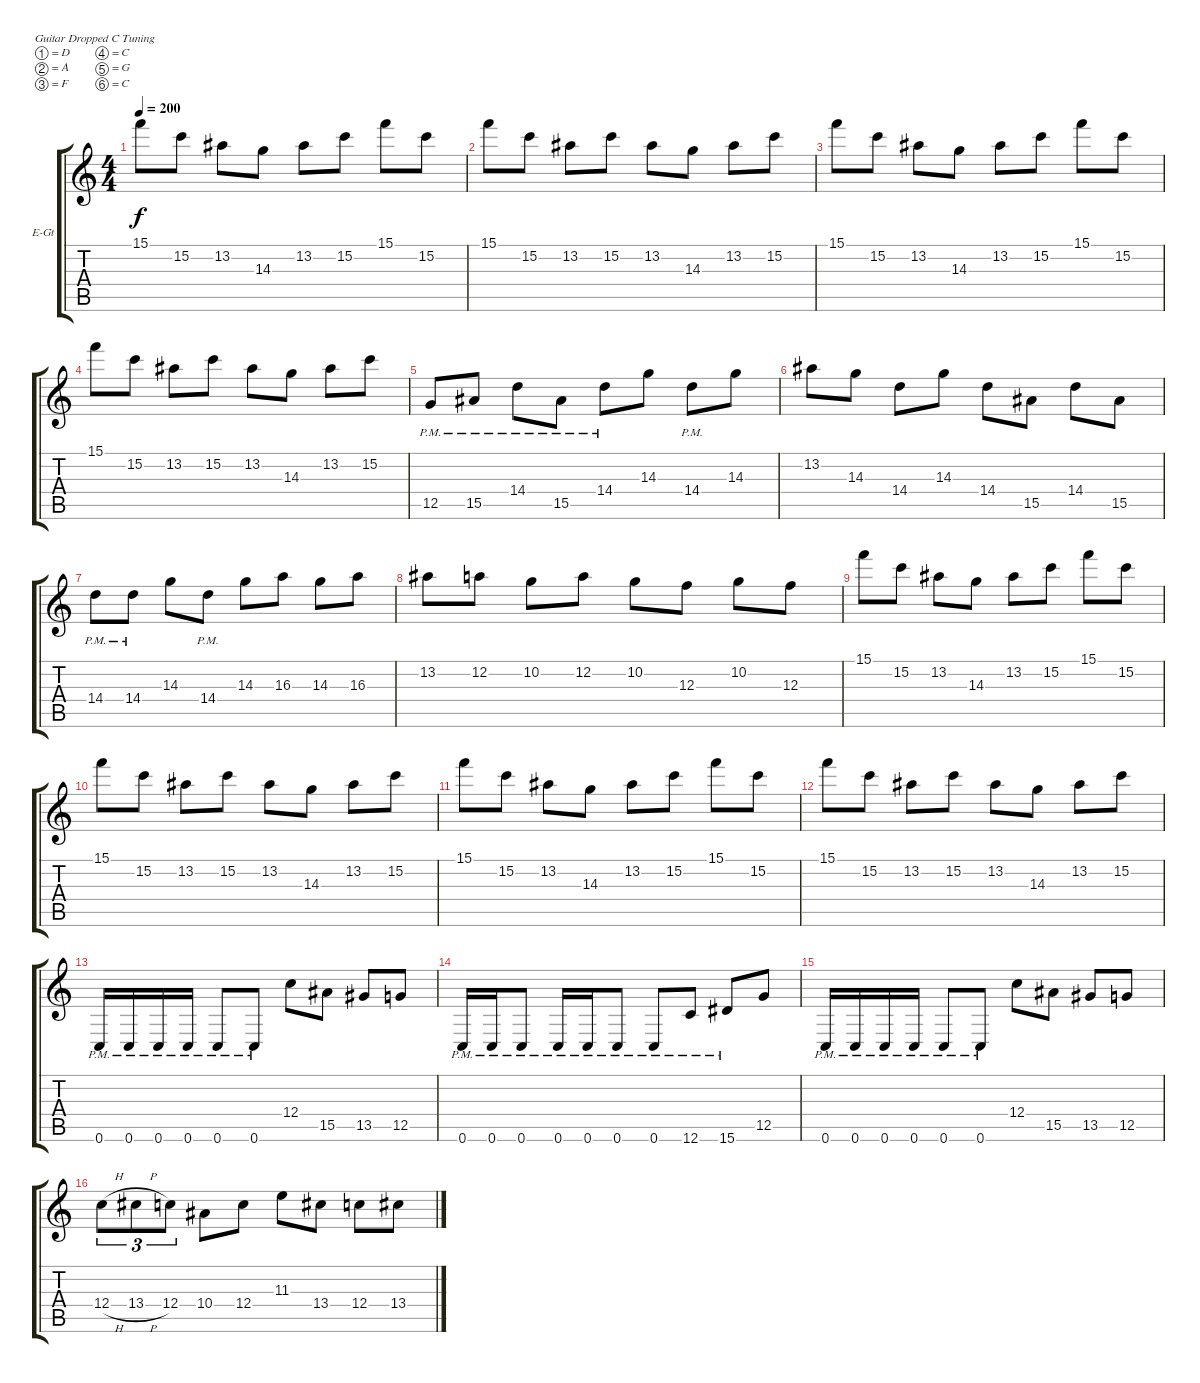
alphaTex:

\bracketExtendMode groupsimilarinstruments
\firstSystemTrackNameOrientation horizontal
\otherSystemsTrackNameOrientation horizontal
\track ("Jake Pitts" "E-Gt") {instrument overdrivenguitar}
\staff {score tabs}
\tuning (D4 A3 F3 C3 G2 C2)
\ts (4 4)
\tempo 200
\clef g2
\ks c
15.1.8{dy f} 15.2.8 13.2.8 14.3.8 13.2.8 15.2.8 15.1.8 15.2.8 |
15.1.8 15.2.8 13.2.8 15.2.8 13.2.8 14.3.8 13.2.8 15.2.8 |
15.1.8 15.2.8 13.2.8 14.3.8 13.2.8 15.2.8 15.1.8 15.2.8 |
15.1.8 15.2.8 13.2.8 15.2.8 13.2.8 14.3.8 13.2.8 15.2.8 |
12.5{pm}.8 15.5{pm}.8 14.4{pm}.8 15.5{pm}.8 14.4{pm}.8 14.3.8 14.4{pm}.8 14.3.8 |
13.2.8 14.3.8 14.4.8 14.3.8 14.4.8 15.5.8 14.4.8 15.5.8 |
14.4{pm}.8 14.4{pm}.8 14.3.8 14.4{pm}.8 14.3.8 16.3.8 14.3.8 16.3.8 |
13.2.8 12.2.8 10.2.8 12.2.8 10.2.8 12.3.8 10.2.8 12.3.8 |
15.1.8 15.2.8 13.2.8 14.3.8 13.2.8 15.2.8 15.1.8 15.2.8 |
15.1.8 15.2.8 13.2.8 15.2.8 13.2.8 14.3.8 13.2.8 15.2.8 |
15.1.8 15.2.8 13.2.8 14.3.8 13.2.8 15.2.8 15.1.8 15.2.8 |
15.1.8 15.2.8 13.2.8 15.2.8 13.2.8 14.3.8 13.2.8 15.2.8 |
0.6{pm}.16 0.6{pm}.16 0.6{pm}.16 0.6{pm}.16 0.6{pm}.8 0.6{pm}.8 12.4.8 15.5.8 13.5.8 12.5.8 |
0.6{pm}.16 0.6{pm}.16 0.6{pm}.8 0.6{pm}.16 0.6{pm}.16 0.6{pm}.8 0.6{pm}.8 12.6{pm}.8 15.6{pm}.8 12.5.8 |
0.6{pm}.16 0.6{pm}.16 0.6{pm}.16 0.6{pm}.16 0.6{pm}.8 0.6{pm}.8 12.4.8 15.5.8 13.5.8 12.5.8 |
12.4{h}.8{tu (3 2)} 13.4{h}.8{tu (3 2)} 12.4.8{tu (3 2)} 10.4.8 12.4.8 11.3.8 13.4.8 12.4.8 13.4.8
